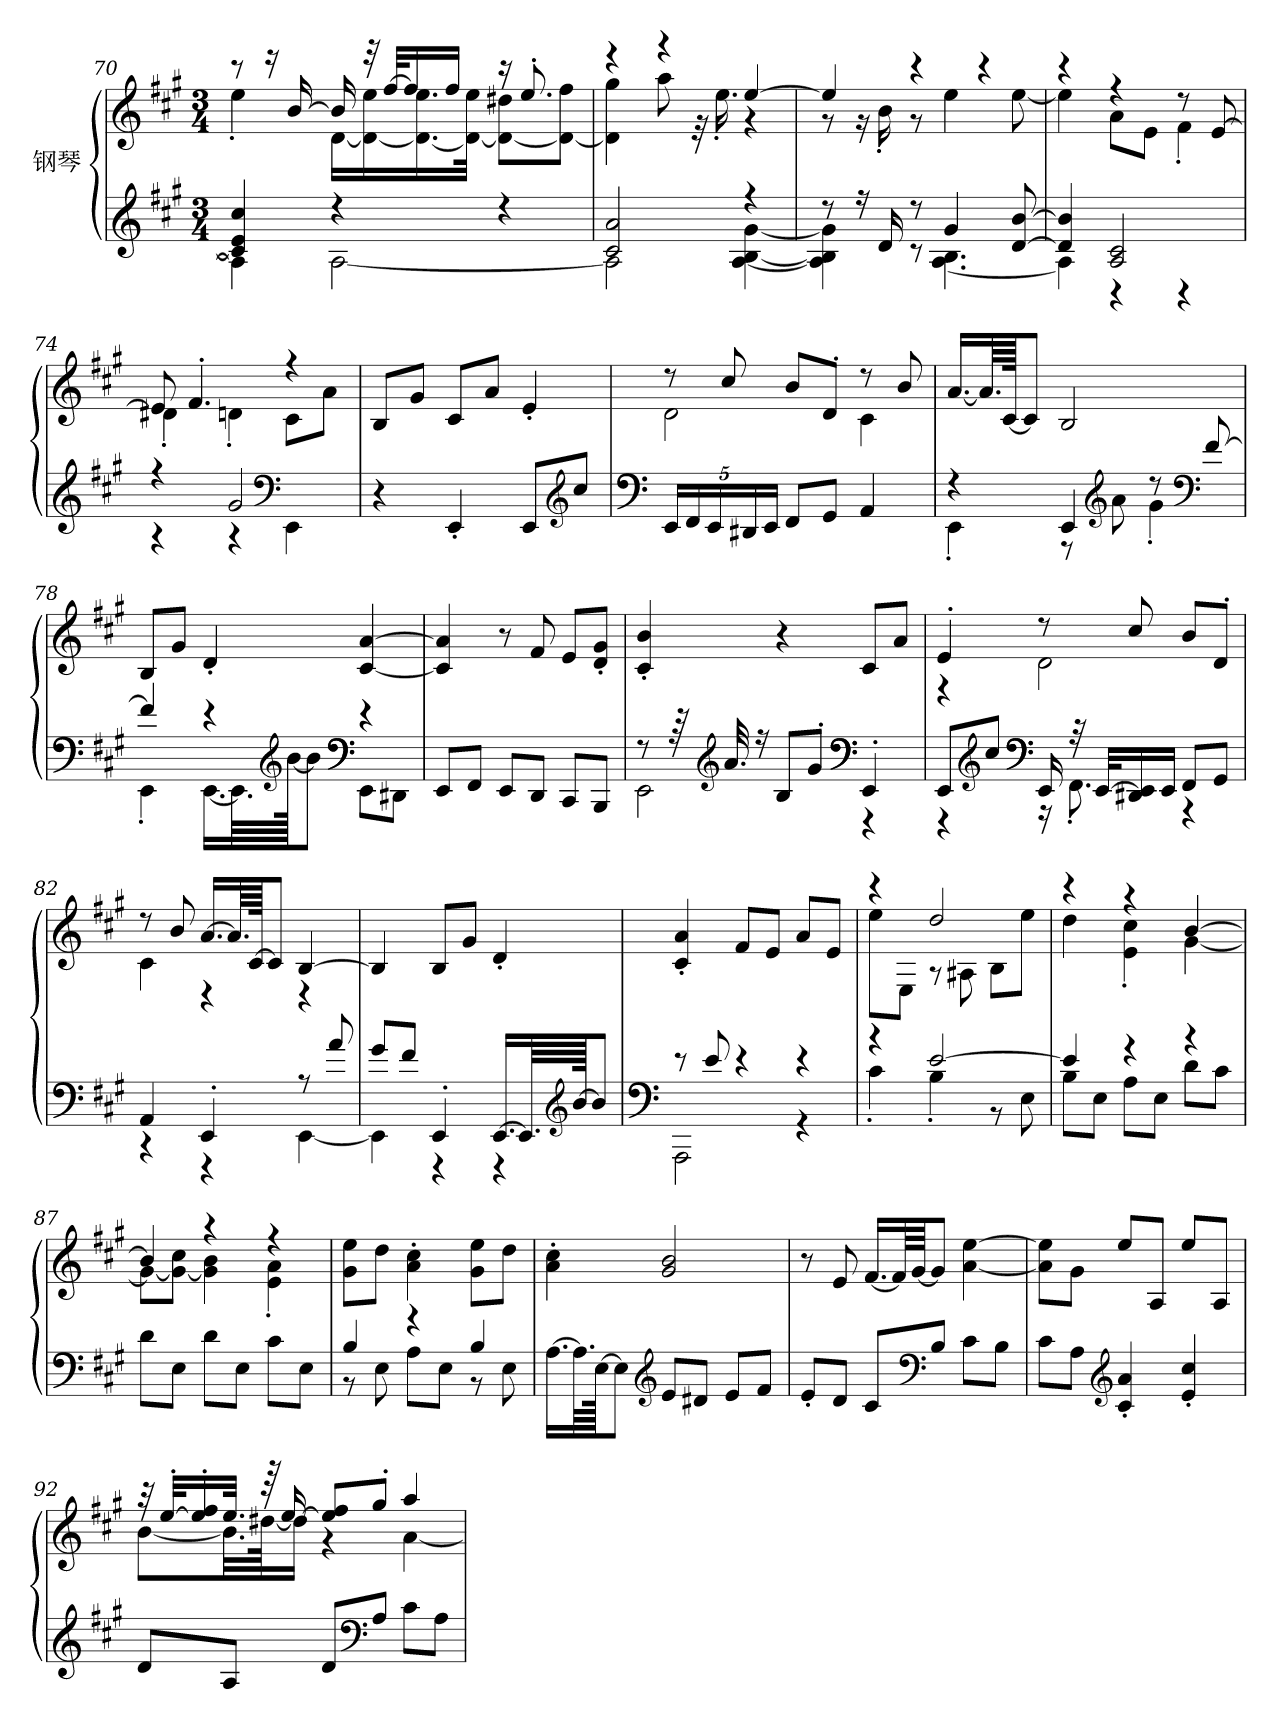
**kern	**kern
*part1	*part1
*staff2	*staff1
*I"钢琴	*
!!LO:LB:g=z
*clefG2	*clefG2
*k[f#c#g#]	*k[f#c#g#]
*M3/4	*M3/4
=70	=70
*^	*^
4c#/] 4e/ 4cc#/	4A\]	8r	4ee'\
.	.	16r	.
.	.	[16b/	.
4r	[2A\	16b/]	[16d\LL
.	.	32r	16d\_ 16ee\
.	.	[32ff#/KLL	.
.	.	16ff#/]	16.d\_ 16.ee\
.	.	16ff#/JJ	.
.	.	.	32d\_ 32ee\JJk
4r	.	16r	8d\_ 8dd#X\L
.	.	8.ee'/	.
.	.	.	8d\_ 8ff#\J
=71	=71	=71	=71
2c#/ 2a/	2A\]	4r	4d\] 4gg#\
.	.	4r	8aa\
.	.	.	32r
.	.	.	16.ee'\
4r	[4A\ [4B\ [4g#\	[4ee/	4r
=72	=72	=72	=72
8r	4A\] 4B\] 4g#\]	4ee/]	8r
16r	.	.	16r
16d/	.	.	16b'\
8r	8r	4r	8r
4g#/	[4.A\ 4.B\	.	4ee\
.	.	4r	.
[8d/ [8b/	.	.	[8ee\
=73	=73	=73	=73
4d/] 4b/]	4A\]	4r	4ee\]
2A/ 2c#/	4r	4r	8a\L
.	.	.	8e\J
.	4r	8r	4f#'\
.	.	[8e/	.
!!LO:PB:g=z	!!
=74	=74	=74	=74
4r	4r	8e/]	4d#X'\
.	.	4.f#'/	.
2g#/	4r	.	4dn'\
*clefF4	*	*	*
.	4EE\	4r	8c#\L
.	.	.	8a\J
*v	*v	*	*
*	*v	*v
=75	=75
4r	8B/L
.	8g#/J
4EE'/	8c#/L
.	8a/J
8EE/L	4e'/
*clefG2	*
8cc#/J	.
=76	=76
*clefF4	*
*Xbrackettup	*
*	*^
20EE/LL	8r	2d\
20FF#/	.	.
20EE/	.	.
.	8cc#/	.
20DD#X/	.	.
20EE/JJ	.	.
8FF#/L	8b/L	.
8GG#/J	8d'/J	.
4AA/	8r	4c#\
.	8b/	.
*	*v	*v
!!LO:LB:g=z
=77	=77
*^	*
4r	4EE'\	[16.a/LL
.	.	64.a/LL]
.	.	[128c#/JJJK
.	.	8c#/J]
4EE/	8r	2B/
*clefG2	*	*
.	8a\	.
8r	4g#'\	.
*clefF4	*	*
[8f#/	.	.
=78	=78	=78
4f#/]	4EE'\	8B/L
.	.	8g#/J
4r	[16.EE\LL	4d'/
.	64.EE\LL]	.
*clefG2	*	*
.	[128b\JJJK	.
.	8b\J]	.
*clefF4	*	*
4r	8EE\L	[4c#/ [4a/
.	8DD#X\J	.
*v	*v	*
=79	=79
8EE/L	4c#/] 4a/]
8FF#/J	.
8EE/L	8r
8DD/J	8f#/
8CC#/L	8e/L
8BBB/J	8d/' 8g#/'J
!!LO:LB:g=z
=80	=80
*^	*
8r	2EE\	4c#/' 4b/'
64r	.	.
*clefG2	*	*
32.a/	.	.
16r	.	.
8B/L	.	4r
8g#'/J	.	.
*clefF4	*	*
4EE'/	4r	8c#/L
.	.	8a/J
=81	=81	=81
*	*	*^
8EE/L	4r	4e'/	4r
*clefG2	*	*	*
8cc#/J	.	.	.
*clefF4	*	*	*
16EE/	16r	8r	2d\
32r	8.FF#'\	.	.
[32EE/KLL	.	.	.
16DD#X/ 16EE/]	.	8cc#/	.
16EE/JJ	.	.	.
8FF#/L	4r	8b/L	.
8GG#/J	.	8d'/J	.
=82	=82	=82	=82
4AA/	4r	8r	4c#\
.	.	8b/	.
4EE'/	4r	[16.a/LL	4r
.	.	64.a/LL]	.
.	.	[128c#/JJJK	.
.	.	8c#/J]	.
8r	[4EE\	[4B/	4r
8a/	.	.	.
*	*	*v	*v
!!LO:LB:g=z
=83	=83	=83
8g#/L	4EE\]	4B/]
8f#/J	.	.
4EE'/	4r	8B/L
.	.	8g#/J
[16.EE/LL	4r	4d'/
64.EE/LL]	.	.
*clefG2	*	*
[128b/JJJK	.	.
8b/J]	.	.
=84	=84	=84
*clefF4	*	*
8r	2AAA\	4c#/' 4a/'
8e/	.	.
4r	.	8f#/L
.	.	8e/J
4r	4r	8a/L
.	.	8e/J
=85	=85	=85
*	*	*^
4r	4c#'\	4r	8ee\L
.	.	.	8E\J
[2e/	4B'\	2dd/	8r
.	.	.	8A#X\
.	8r	.	8B\L
.	8E\	.	8ee\J
=86	=86	=86	=86
4e/]	8B\L	4r	4dd\
.	8E\J	.	.
4r	8A\L	4r	4e\' 4cc#\'
.	8E\J	.	.
4r	8d\L	[4b/	[4g#\
.	8c#\J	.	.
*v	*v	*	*
!!LO:LB:g=z	!!
=87	=87	=87
8d\L	4b/]	8g#\L_
8E\J	.	8g#\_ 8cc#\J
8d\L	4r	4g#\] 4b\
8E\J	.	.
8c#\L	4r	4e\' 4a\'
8E\J	.	.
*	*v	*v
=88	=88
*^	*
4B/	8r	8g#\ 8ee\L
.	8E\	8dd\J
4r	8A\L	4a\' 4cc#\'
.	8E\J	.
4B/	8r	8g#\ 8ee\L
.	8E\	8dd\J
*v	*v	*
=89	=89
[16.A\LL	4a\' 4cc#\'
64.A\LL]	.
[128E\JJJK	.
8E\J]	.
*clefG2	*
8e/L	2g#/ 2b/
8d#X/J	.
8e/L	.
8f#/J	.
=90	=90
8e'/L	8r
8d/J	8e/
8c#/L	[16.f#/LL
.	64f#/LL]
.	[64g#/JJJ
*clefF4	*
8B/J	8g#/J]
8c#\L	[4a\ [4ee\
8B\J	.
!!LO:LB:g=z
=91	=91
8c#\L	8a\] 8ee\]L
8A\J	8g#\J
*clefG2	*
4c#/' 4a/'	8ee/L
.	8A/J
4e/' 4cc#/'	8ee/L
.	8A/J
=92	=92
*	*^
8d/L	32r	[8b\L
.	[32ee'/KLL	.
.	16ee/]' 16ff#/'	.
8A/J	32.ee/JJk	32.b\LL]
.	64r	[64dd#X\JK
.	[16ee/	16dd#\JJ]
8d/L	8ee/] 8ff#/L	4r
*clefF4	*	*
8A/J	8gg#'/J	.
8c#\L	4aa/	[4a\
8A\J	.	.
*	*v	*v
=	=
*-	*-
